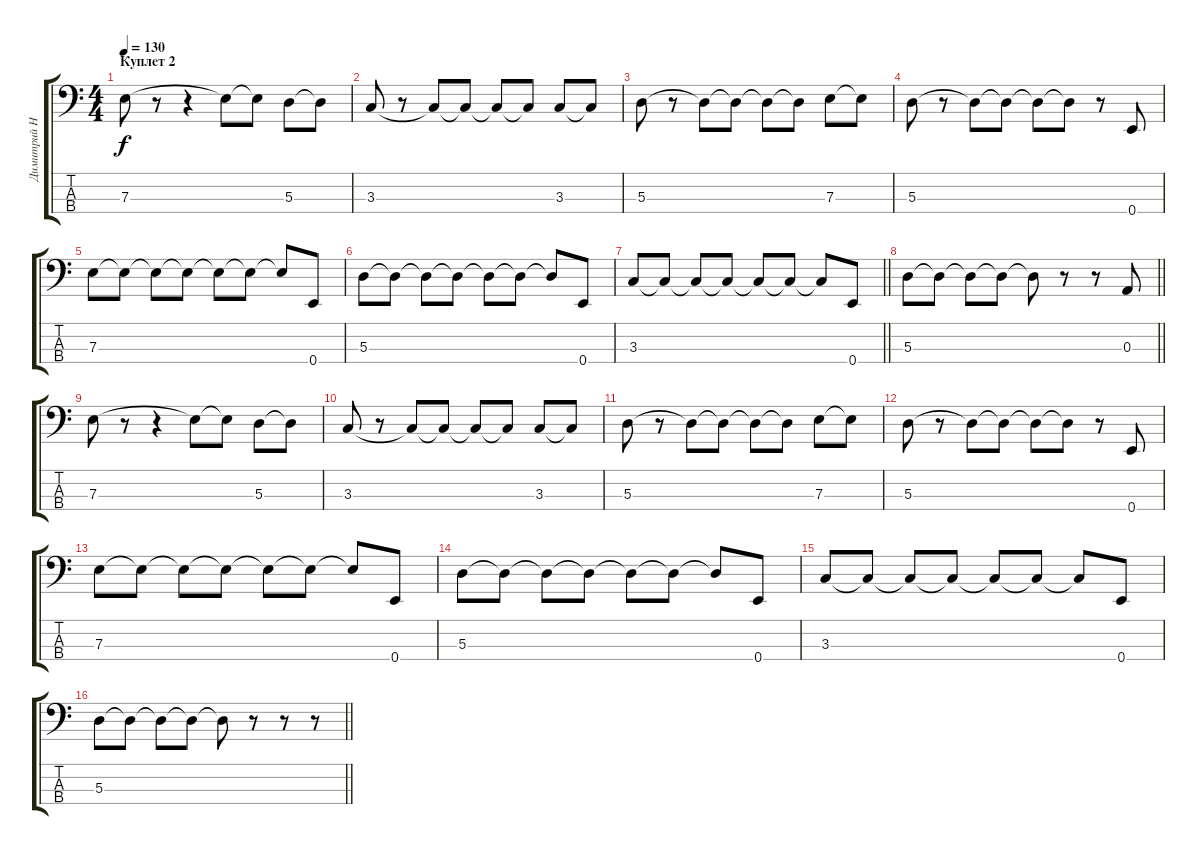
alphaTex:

\track ("Димитрий Наскидашвили" "Димитрий Н") {instrument electricbassfinger}
\staff {score tabs}
\tuning (G2 D2 A1 E1) {hide}
\ts (4 4)
\section ("" "Куплет 2")
\tempo 130
\clef f4
\ks c
7.3.8{dy f} r.8 r.4 7.3{t}.8 7.3{t}.8 5.3.8 5.3{t}.8 |
3.3.8 r.8 3.3{t}.8 3.3{t}.8 3.3{t}.8 3.3{t}.8 3.3.8 3.3{t}.8 |
5.3.8 r.8 5.3{t}.8 5.3{t}.8 5.3{t}.8 5.3{t}.8 7.3.8 7.3{t}.8 |
5.3.8 r.8 5.3{t}.8 5.3{t}.8 5.3{t}.8 5.3{t}.8 r.8 0.4.8 |
7.3.8 7.3{t}.8 7.3{t}.8 7.3{t}.8 7.3{t}.8 7.3{t}.8 7.3{t}.8 0.4.8 |
5.3.8 5.3{t}.8 5.3{t}.8 5.3{t}.8 5.3{t}.8 5.3{t}.8 5.3{t}.8 0.4.8 |
\barLineRight lightlight
3.3.8 3.3{t}.8 3.3{t}.8 3.3{t}.8 3.3{t}.8 3.3{t}.8 3.3{t}.8 0.4.8 |
\barLineRight lightlight
5.3.8 5.3{t}.8 5.3{t}.8 5.3{t}.8 5.3{t}.8 r.8 r.8 0.3.8 |
7.3.8 r.8 r.4 7.3{t}.8 7.3{t}.8 5.3.8 5.3{t}.8 |
3.3.8 r.8 3.3{t}.8 3.3{t}.8 3.3{t}.8 3.3{t}.8 3.3.8 3.3{t}.8 |
5.3.8 r.8 5.3{t}.8 5.3{t}.8 5.3{t}.8 5.3{t}.8 7.3.8 7.3{t}.8 |
5.3.8 r.8 5.3{t}.8 5.3{t}.8 5.3{t}.8 5.3{t}.8 r.8 0.4.8 |
7.3.8 7.3{t}.8 7.3{t}.8 7.3{t}.8 7.3{t}.8 7.3{t}.8 7.3{t}.8 0.4.8 |
5.3.8 5.3{t}.8 5.3{t}.8 5.3{t}.8 5.3{t}.8 5.3{t}.8 5.3{t}.8 0.4.8 |
3.3.8 3.3{t}.8 3.3{t}.8 3.3{t}.8 3.3{t}.8 3.3{t}.8 3.3{t}.8 0.4.8 |
\barLineRight lightlight
5.3.8 5.3{t}.8 5.3{t}.8 5.3{t}.8 5.3{t}.8 r.8 r.8 r.8
